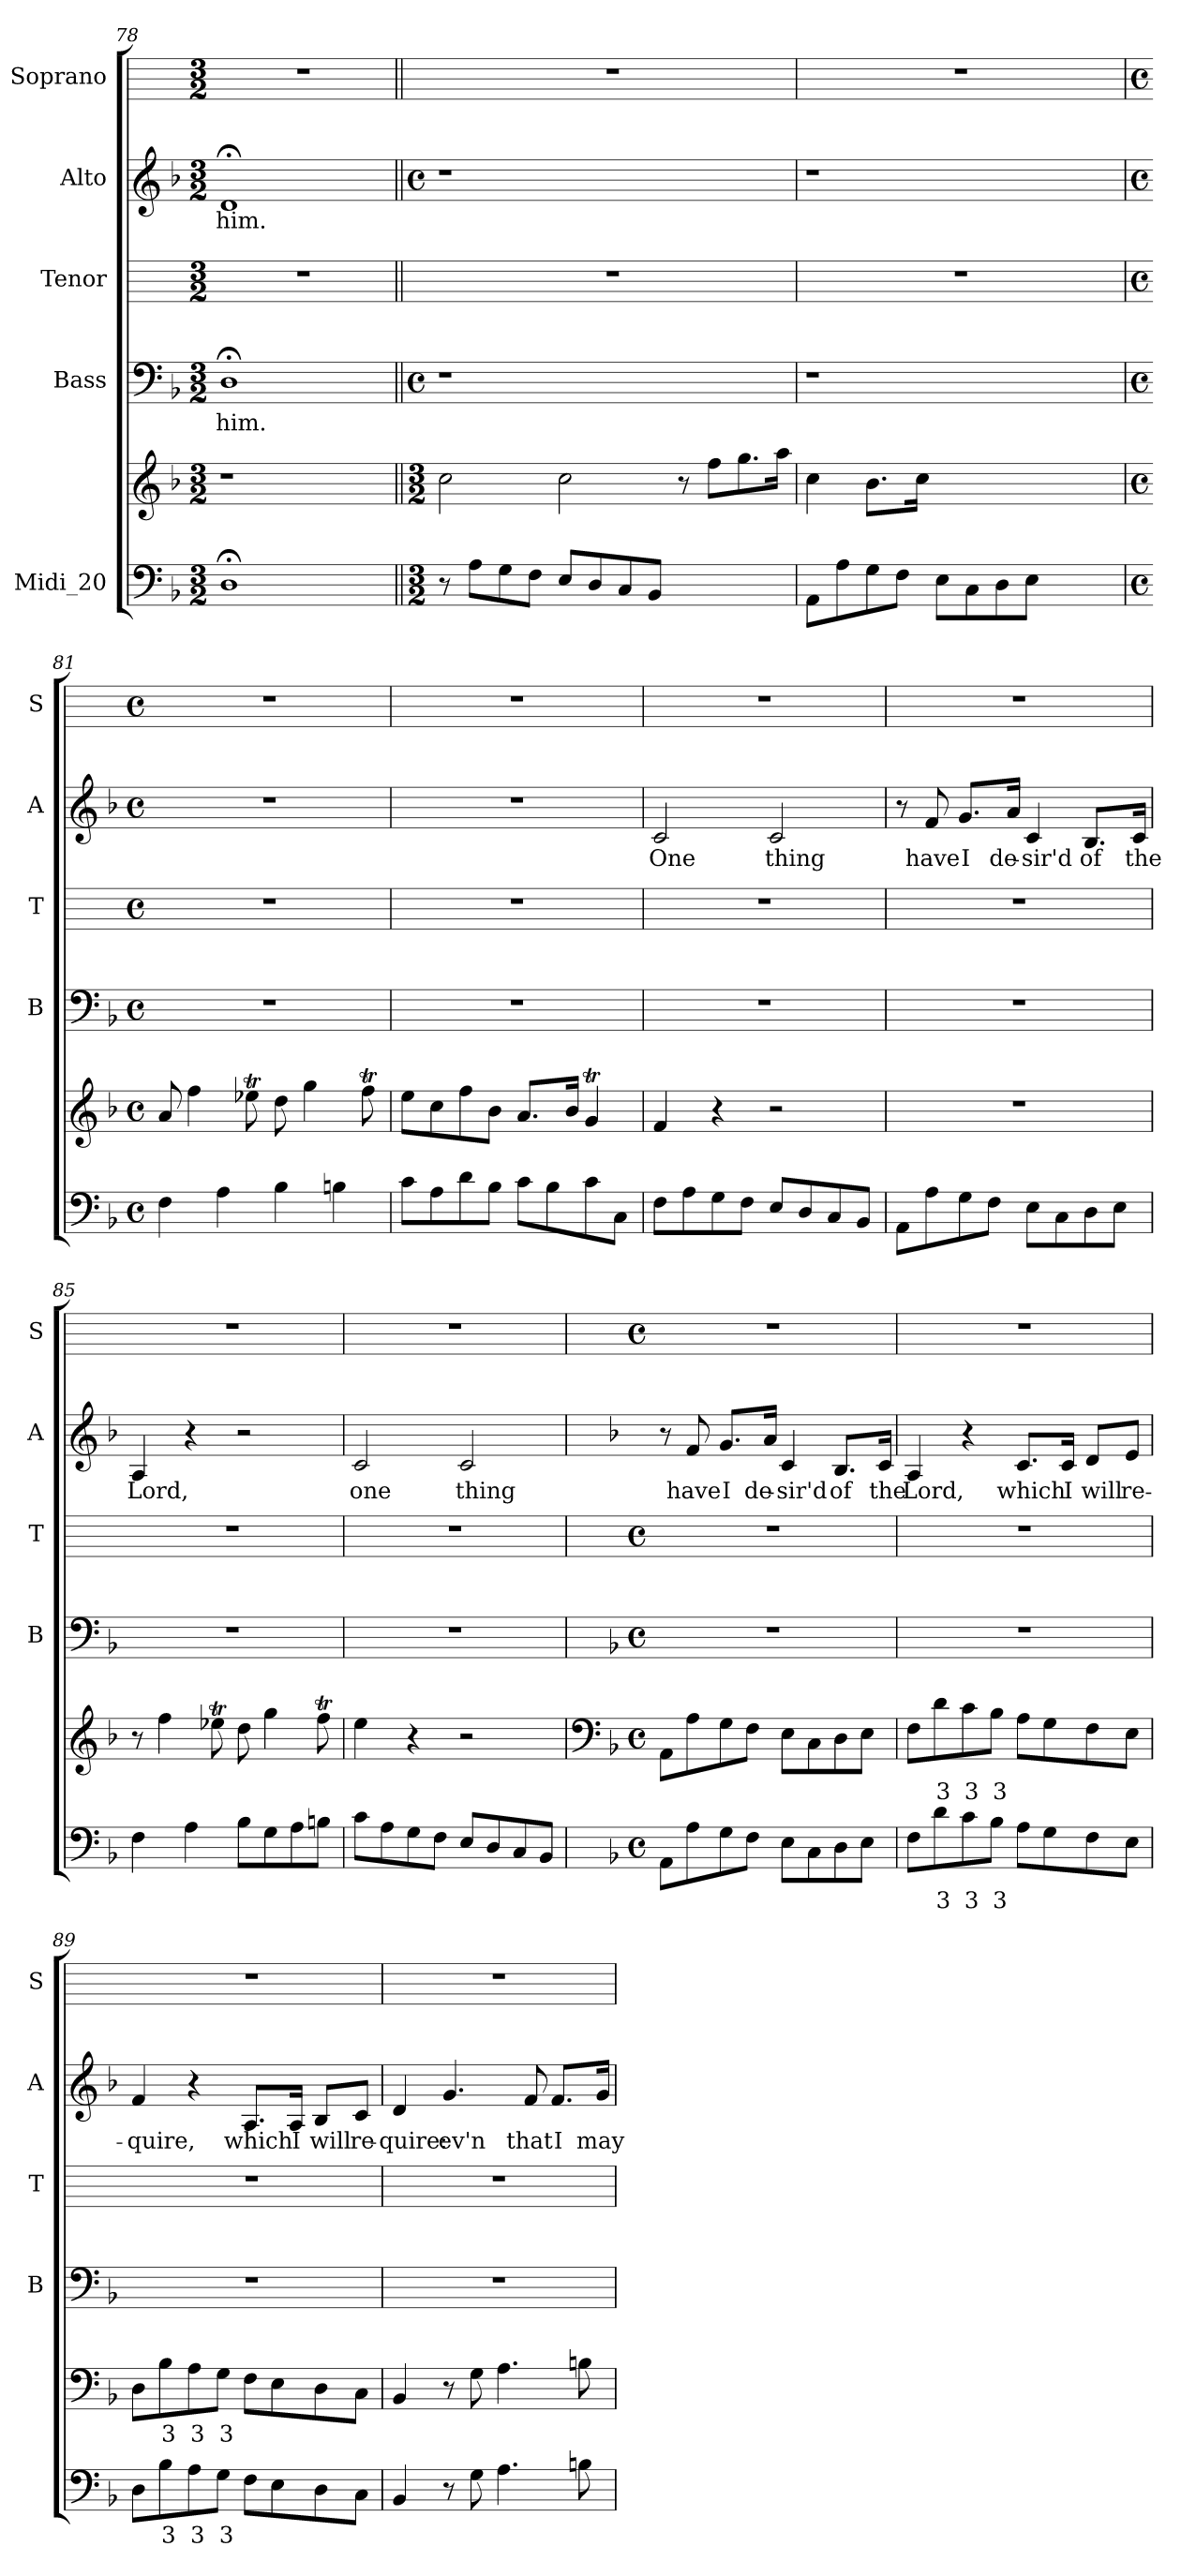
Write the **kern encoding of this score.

**kern	**text	**kern	**text	**kern	**text	**kern	**kern	**text	**kern
*part5	*part5	*part5	*part5	*part4	*part4	*part3	*part2	*part2	*part1
*staff6	*staff6	*staff5	*staff5	*staff4	*staff4	*staff3	*staff2	*staff2	*staff1
*I"Midi_20	*	*	*	*I"Bass	*	*I"Tenor	*I"Alto	*	*I"Soprano
*	*	*	*	*I'B	*	*I'T	*I'A	*	*I'S
*clefF4	*	*clefG2	*	*clefF4	*	*	*clefG2	*	*
*k[b-]	*	*k[b-]	*	*k[b-]	*	*	*k[b-]	*	*
*F:	*	*F:	*	*F:	*	*	*F:	*	*
*M3/2	*	*M3/2	*	*M3/2	*	*M3/2	*M3/2	*	*M3/2
=78	=78	=78	=78	=78	=78	=78	=78	=78	=78
!	!	!	!	!	!LO:LY:b	!	!	!LO:LY:b	!
1D;	.	1r	.	1D;<	him.	1.r	1d;<	him.	1.r
2ryy	.	2ryy	.	2ryy	.	.	2ryy	.	.
=79||	=79||	=79||	=79||	=79||	=79||	=79||	=79||	=79||	=79||
*M3/2	*	*M3/2	*	*M4/4	*	*	*M4/4	*	*
*	*	*	*	*met(c)	*	*	*met(c)	*	*
8r	.	2cc	.	1r	.	1.r	1r	.	1.r
8AL	.	.	.	.	.	.	.	.	.
8G	.	.	.	.	.	.	.	.	.
8FJ	.	.	.	.	.	.	.	.	.
8EL	.	2cc	.	.	.	.	.	.	.
8D	.	.	.	.	.	.	.	.	.
8C	.	.	.	.	.	.	.	.	.
8BB-J	.	.	.	.	.	.	.	.	.
2ryy	.	8r	.	2ryy	.	.	2ryy	.	.
.	.	8ffL	.	.	.	.	.	.	.
.	.	8.gg	.	.	.	.	.	.	.
.	.	16aaJ	.	.	.	.	.	.	.
=80	=80	=80	=80	=80	=80	=80	=80	=80	=80
8AAL	.	4cc	.	1r	.	1.r	1r	.	1.r
8A	.	.	.	.	.	.	.	.	.
8G	.	8.b-L	.	.	.	.	.	.	.
8FJ	.	.	.	.	.	.	.	.	.
.	.	16ccJ	.	.	.	.	.	.	.
8EL	.	1ryy	.	.	.	.	.	.	.
8C	.	.	.	.	.	.	.	.	.
8D	.	.	.	.	.	.	.	.	.
8EJ	.	.	.	.	.	.	.	.	.
2ryy	.	.	.	2ryy	.	.	2ryy	.	.
!!LO:LB:g=z
=81	=81	=81	=81	=81	=81	=81	=81	=81	=81
*M4/4	*	*M4/4	*	*M4/4	*	*M4/4	*M4/4	*	*M4/4
*met(c)	*	*met(c)	*	*met(c)	*	*met(c)	*met(c)	*	*met(c)
4F	.	8a	.	1r	.	1r	1r	.	1r
.	.	4ff	.	.	.	.	.	.	.
4A	.	.	.	.	.	.	.	.	.
.	.	8ee-XT	.	.	.	.	.	.	.
4B-	.	8dd	.	.	.	.	.	.	.
.	.	4gg	.	.	.	.	.	.	.
4Bn	.	.	.	.	.	.	.	.	.
.	.	8ffT	.	.	.	.	.	.	.
=82	=82	=82	=82	=82	=82	=82	=82	=82	=82
8cL	.	8eeL	.	1r	.	1r	1r	.	1r
8A	.	8cc	.	.	.	.	.	.	.
8d	.	8ff	.	.	.	.	.	.	.
8B-J	.	8b-J	.	.	.	.	.	.	.
8cL	.	8.aL	.	.	.	.	.	.	.
8B-	.	.	.	.	.	.	.	.	.
.	.	16b-J	.	.	.	.	.	.	.
8c	.	4gT	.	.	.	.	.	.	.
8CJ	.	.	.	.	.	.	.	.	.
=83	=83	=83	=83	=83	=83	=83	=83	=83	=83
!	!	!	!	!	!	!	!	!LO:LY:b	!
8FL	.	4f	.	1r	.	1r	2c	One	1r
8A	.	.	.	.	.	.	.	.	.
8G	.	4r	.	.	.	.	.	.	.
8FJ	.	.	.	.	.	.	.	.	.
!	!	!	!	!	!	!	!	!LO:LY:b	!
8EL	.	2r	.	.	.	.	2c	thing	.
8D	.	.	.	.	.	.	.	.	.
8C	.	.	.	.	.	.	.	.	.
8BB-J	.	.	.	.	.	.	.	.	.
=84	=84	=84	=84	=84	=84	=84	=84	=84	=84
8AAL	.	1r	.	1r	.	1r	8r	.	1r
!	!	!	!	!	!	!	!	!LO:LY:b	!
8A	.	.	.	.	.	.	8f	have	.
!	!	!	!	!	!	!	!	!LO:LY:b	!
8G	.	.	.	.	.	.	8.g/L	I	.
8FJ	.	.	.	.	.	.	.	.	.
!	!	!	!	!	!	!	!	!LO:LY:b	!
.	.	.	.	.	.	.	16a/Jk	de-	.
!	!	!	!	!	!	!	!	!LO:LY:b	!
8EL	.	.	.	.	.	.	4c	-sir'd	.
8C	.	.	.	.	.	.	.	.	.
!	!	!	!	!	!	!	!	!LO:LY:b	!
8D	.	.	.	.	.	.	8.B-/L	of	.
8EJ	.	.	.	.	.	.	.	.	.
!	!	!	!	!	!	!	!	!LO:LY:b	!
.	.	.	.	.	.	.	16c/Jk	the	.
=85	=85	=85	=85	=85	=85	=85	=85	=85	=85
!	!	!	!	!	!	!	!	!LO:LY:b	!
4F	.	8r	.	1r	.	1r	4A	Lord,	1r
.	.	4ff	.	.	.	.	.	.	.
4A	.	.	.	.	.	.	4r	.	.
.	.	8ee-XT	.	.	.	.	.	.	.
8B-L	.	8dd	.	.	.	.	2r	.	.
8G	.	4gg	.	.	.	.	.	.	.
8A	.	.	.	.	.	.	.	.	.
8BnJ	.	8ffT	.	.	.	.	.	.	.
=86	=86	=86	=86	=86	=86	=86	=86	=86	=86
!	!	!	!	!	!	!	!	!LO:LY:b	!
8cL	.	4ee	.	1r	.	1r	2c	one	1r
8A	.	.	.	.	.	.	.	.	.
8G	.	4r	.	.	.	.	.	.	.
8FJ	.	.	.	.	.	.	.	.	.
!	!	!	!	!	!	!	!	!LO:LY:b	!
8EL	.	2r	.	.	.	.	2c	thing	.
8D	.	.	.	.	.	.	.	.	.
8C	.	.	.	.	.	.	.	.	.
8BB-J	.	.	.	.	.	.	.	.	.
!!LO:LB:g=z
=87	=87	=87	=87	=87	=87	=87	=87	=87	=87
*	*	*clefF4	*	*	*	*	*	*	*
*k[b-]	*	*k[b-]	*	*	*	*	*	*	*
*F:	*	*F:	*	*	*	*	*	*	*
*M4/4	*	*M4/4	*	*M4/4	*	*M4/4	*	*	*M4/4
*met(c)	*	*met(c)	*	*met(c)	*	*met(c)	*	*	*met(c)
8AAL	.	8AAL	.	1r	.	1r	8r	.	1r
!	!	!	!	!	!	!	!	!LO:LY:b	!
8A	.	8A	.	.	.	.	8f	have	.
!	!	!	!	!	!	!	!	!LO:LY:b	!
8G	.	8G	.	.	.	.	8.g/L	I	.
8FJ	.	8FJ	.	.	.	.	.	.	.
!	!	!	!	!	!	!	!	!LO:LY:b	!
.	.	.	.	.	.	.	16a/Jk	de-	.
!	!	!	!	!	!	!	!	!LO:LY:b	!
8EL	.	8EL	.	.	.	.	4c	-sir'd	.
8C	.	8C	.	.	.	.	.	.	.
!	!	!	!	!	!	!	!	!LO:LY:b	!
8D	.	8D	.	.	.	.	8.B-/L	of	.
8EJ	.	8EJ	.	.	.	.	.	.	.
!	!	!	!	!	!	!	!	!LO:LY:b	!
.	.	.	.	.	.	.	16c/Jk	the	.
=88	=88	=88	=88	=88	=88	=88	=88	=88	=88
!	!	!	!	!	!	!	!	!LO:LY:b	!
8FL	.	8FL	.	1r	.	1r	4A	Lord,	1r
!	!LO:LY:b	!	!LO:LY:b	!	!	!	!	!	!
8d	3	8d	3	.	.	.	.	.	.
!	!LO:LY:b	!	!LO:LY:b	!	!	!	!	!	!
8c	3	8c	3	.	.	.	4r	.	.
!	!LO:LY:b	!	!LO:LY:b	!	!	!	!	!	!
8B-J	3	8B-J	3	.	.	.	.	.	.
!	!	!	!	!	!	!	!	!LO:LY:b	!
8AL	.	8AL	.	.	.	.	8.c/L	which	.
8G	.	8G	.	.	.	.	.	.	.
!	!	!	!	!	!	!	!	!LO:LY:b	!
.	.	.	.	.	.	.	16c/Jk	I	.
!	!	!	!	!	!	!	!	!LO:LY:b	!
8F	.	8F	.	.	.	.	8d/L	will	.
!	!	!	!	!	!	!	!	!LO:LY:b	!
8EJ	.	8EJ	.	.	.	.	8e/J	re-	.
=89	=89	=89	=89	=89	=89	=89	=89	=89	=89
!	!	!	!	!	!	!	!	!LO:LY:b	!
8DL	.	8DL	.	1r	.	1r	4f	-quire,	1r
!	!LO:LY:b	!	!LO:LY:b	!	!	!	!	!	!
8B-	3	8B-	3	.	.	.	.	.	.
!	!LO:LY:b	!	!LO:LY:b	!	!	!	!	!	!
8A	3	8A	3	.	.	.	4r	.	.
!	!LO:LY:b	!	!LO:LY:b	!	!	!	!	!	!
8GJ	3	8GJ	3	.	.	.	.	.	.
!	!	!	!	!	!	!	!	!LO:LY:b	!
8FL	.	8FL	.	.	.	.	8.A/L	which	.
8E	.	8E	.	.	.	.	.	.	.
!	!	!	!	!	!	!	!	!LO:LY:b	!
.	.	.	.	.	.	.	16A/Jk	I	.
!	!	!	!	!	!	!	!	!LO:LY:b	!
8D	.	8D	.	.	.	.	8B-/L	will	.
!	!	!	!	!	!	!	!	!LO:LY:b	!
8CJ	.	8CJ	.	.	.	.	8c/J	re-	.
=90	=90	=90	=90	=90	=90	=90	=90	=90	=90
!	!	!	!	!	!	!	!	!LO:LY:b	!
4BB-	.	4BB-	.	1r	.	1r	4d	-quire:	1r
!	!	!	!	!	!	!	!	!LO:LY:b	!
8r	.	8r	.	.	.	.	4.g	ev'n	.
8G	.	8G	.	.	.	.	.	.	.
4.A	.	4.A	.	.	.	.	.	.	.
!	!	!	!	!	!	!	!	!LO:LY:b	!
.	.	.	.	.	.	.	8f	that	.
!	!	!	!	!	!	!	!	!LO:LY:b	!
.	.	.	.	.	.	.	8.f/L	I	.
8Bn	.	8Bn	.	.	.	.	.	.	.
!	!	!	!	!	!	!	!	!LO:LY:b	!
.	.	.	.	.	.	.	16g/Jk	may	.
=	=	=	=	=	=	=	=	=	=
*-	*-	*-	*-	*-	*-	*-	*-	*-	*-
